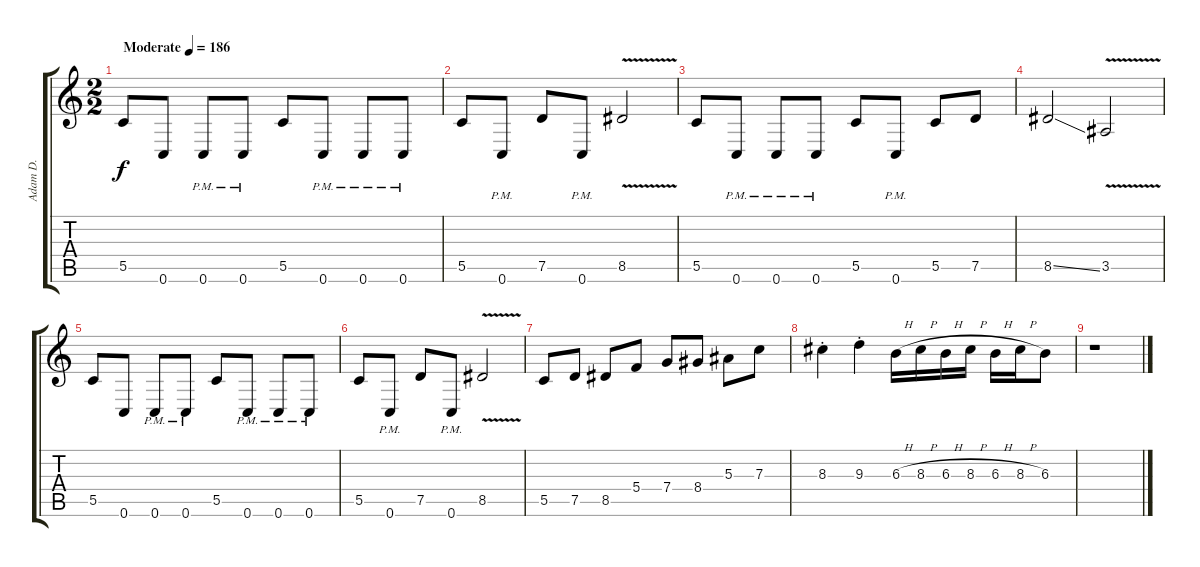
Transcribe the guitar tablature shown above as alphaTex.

\track ("Adam D." "Adam D.") {instrument overdrivenguitar}
\staff {score tabs}
\tuning (D4 A3 F3 C3 G2 C2) {hide}
\ts (2 2)
\tempo (186 "Moderate")
\clef g2
\ks c
5.5.8{dy f instrument overdrivenguitar} 0.6.8 0.6{pm}.8 0.6{pm}.8 5.5.8 0.6{pm}.8 0.6{pm}.8 0.6{pm}.8 |
5.5.8 0.6{pm}.8 7.5.8 0.6{pm}.8 8.5{v}.2 |
5.5.8 0.6{pm}.8 0.6{pm}.8 0.6{pm}.8 5.5.8 0.6{pm}.8 5.5.8 7.5.8 |
8.5{ss}.2 3.5{v}.2 |
5.5.8 0.6.8 0.6{pm}.8 0.6{pm}.8 5.5.8 0.6{pm}.8 0.6{pm}.8 0.6{pm}.8 |
5.5.8 0.6{pm}.8 7.5.8 0.6{pm}.8 8.5{v}.2 |
5.5.8 7.5.8 8.5.8 5.4.8 7.4.8 8.4.8 5.3.8 7.3.8 |
8.3{st}.4 9.3{st}.4 6.3{h}.16 8.3{h}.16 6.3{h}.16 8.3{h}.16 6.3{h}.16 8.3{h}.16 6.3.8 |
r.1
